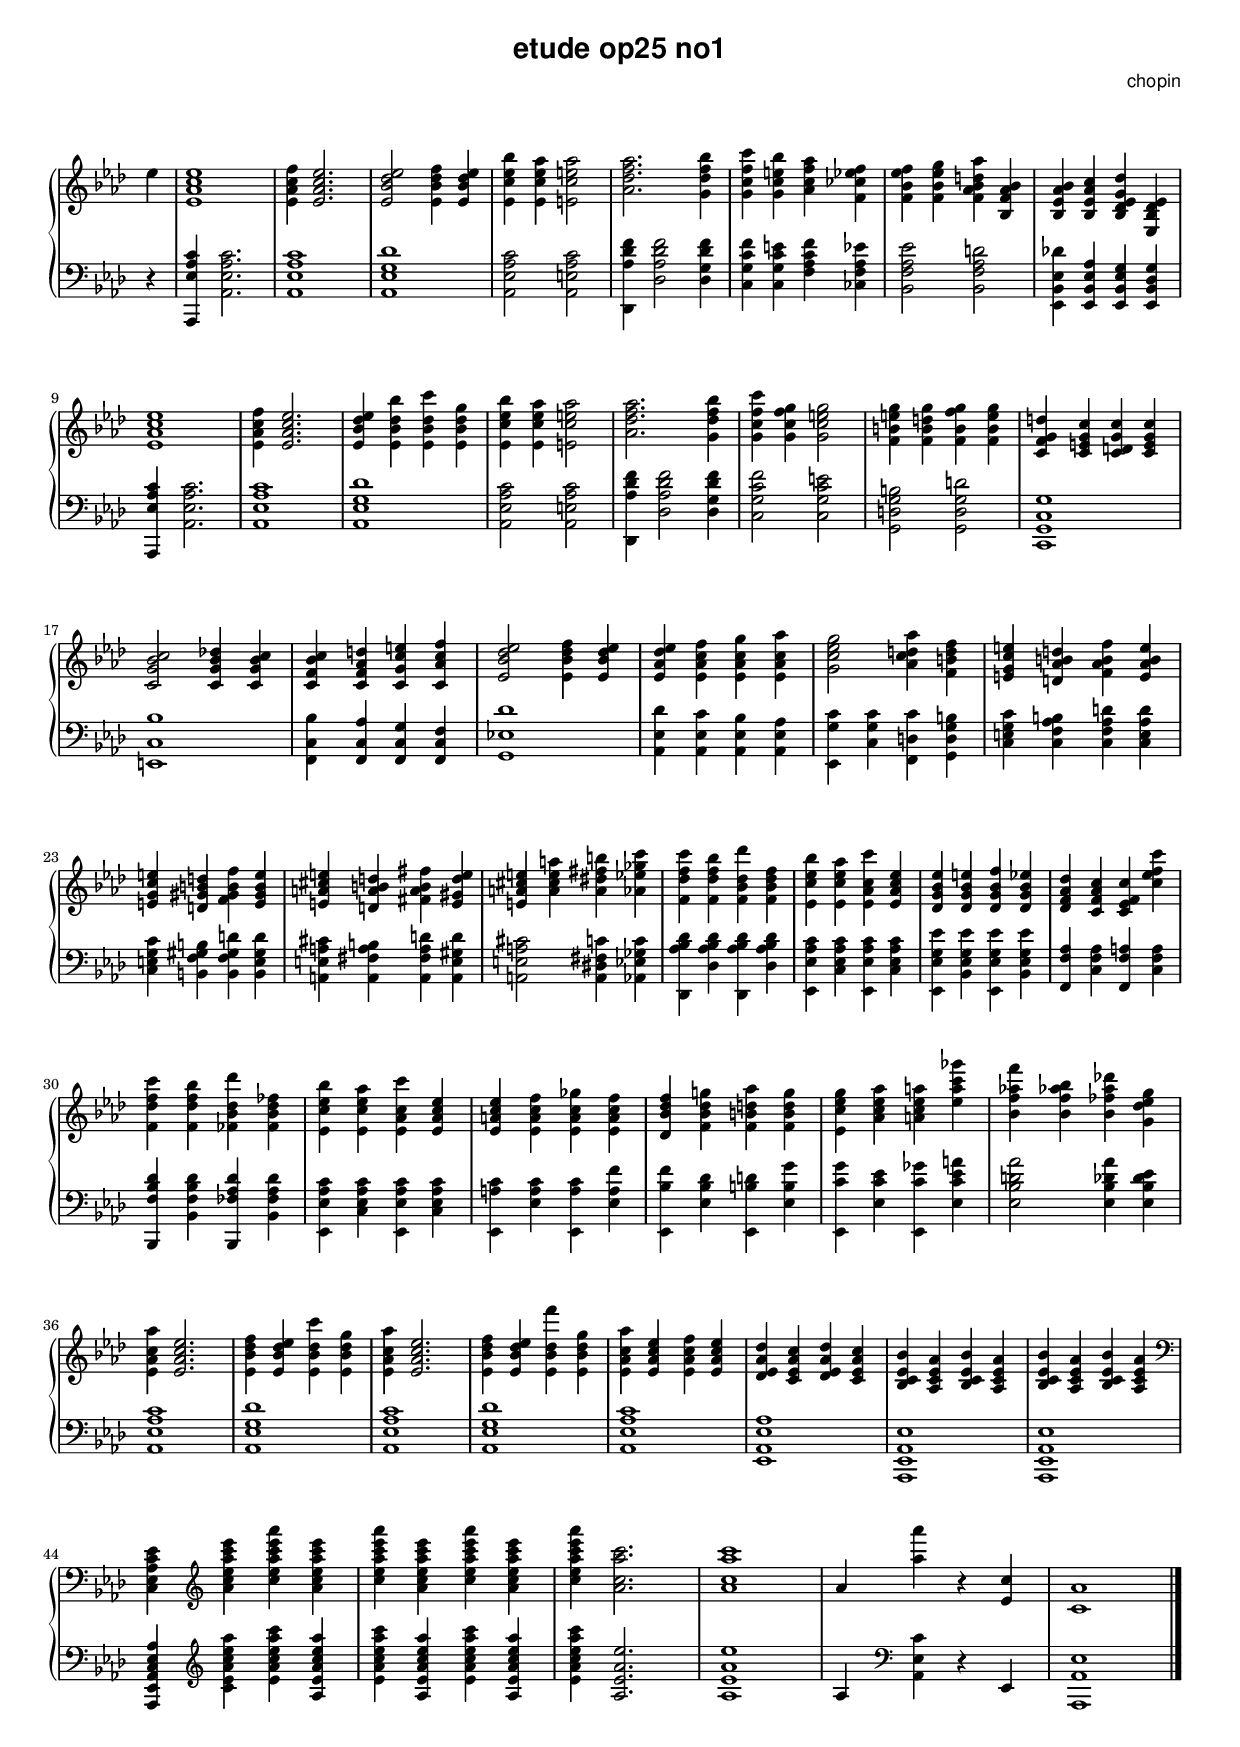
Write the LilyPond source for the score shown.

\version "2.24.0"
% 1-4
upI = \relative c'' {
  \partial 4 es4 | <es, as c es>1 | <es as c f>4 <es as c es>2. | % 1-2
  <es bes' des es>2 <es bes' des f>4 <es bes' des es> | % 3
  <es c' es bes'> <es c' es as> <e c' e as>2 | % 4
}
downI = \relative c, {
  \partial 4 r4 | <as es'' as c>4 <as' es' as c>2. | <as es' as c>1 | % 1-2
  <as es' g des'>1 | <as es' as c>2 <as e' as c>2 | % 3-4
}

% 5-8
upII = \relative c'' {
  <as des f as>2. <g des' f bes>4 | % 5
  <g c f c'>4 <g c e bes'> <as c f as> <f ces' es f> | % 6
  <f bes es f> <f bes es g> <f as bes d as'> <bes, f' as bes> | % 7
  <bes es as bes> <bes es as c> <bes des es g des'> <es, bes' des es> | % 8
}
downII = \relative c, {
  <des as'' des f>4 <des' as' des f>2 <des g des' f>4 | % 5
  <c g' c f> <c g' c e> <f as c f> <ces f as es'> | % 6
  <bes f' as es'>2 <bes f' as d>2 | % 7
  <es, bes' es des'!>4 <es bes' es as>4<es bes' es g>4 <es bes' des g>4 | % 8
  \break
}

% 9-12
upIII = \relative c'' {
  <es, as c es>1 | <es as c f>4 <es as c es>2. | % 9-10
  <es bes' des es>4 <es bes' des bes'> <es bes' des c'> <es bes' des g> | % 11
  <es c' es bes'> <es c' es as> <e c' e as>2 | % 12
}
downIII = \relative c, {
  <as es'' as c>4 <as' es' as c>2. | <as es' as c>1 | % 9-10
  <as es' g des'>1 | <as es' as c>2 <as e' as c>2 | % 11-12
}

% 13-16
upIV = \relative c'' {
  <as des f as>2. <g des' f bes>4 | <g c f c'>4 <g c f g>4 <g c e g>2 | % 13-14
  <f b e g>4 <f b d g>4 <f b f' g>4 <f b e g>4 | % 15
  <c f g d'> <c e g c> <c d g c> <c e g c> | % 16
}
downIV = \relative c, {
  <des as'' des f>4 <des' as' des f>2 <des g des' f>4 | <c g' c f>2 <c g' c e> | % 13-14
  <g d' g b>2 <g d' g d'> | <c, g' c g'>1 | % 15-16
  \break
}

% 17-20
upV = \relative c' {
  <c g' bes c>2 <c g' bes des!>4 <c g' bes c> | % 17
  <c f bes c>4 <c f as d> <c g' c e> <c as' c f> | % 18
  <es bes' des es>2 <es bes' des f>4 <es bes' des es> | % 19
  <es as des es> <es as c f> <es as c g'> <es as c as'> | % 20
}
downV = \relative c, {
  <e c' bes'>1 | <f c' bes'>4 <f c' as'> <f c' g'> <f c' f> | % 17-18
  <g es'! des'>1 | <as es' des'>4 <as es' c'> <as es' bes'> <as es' as> | % 19-20
}

% 21-24
upVI = \relative c'' {
  <g c es g>2 <as c d as'>4 <f b d f> | % 21
  <e g c e> <d as' b d> <f as b f'> <e as b e> | % 22
  <e g c e> <d gis b d> <f gis b f'> <e gis b e> | % 23
  <e a cis e> <d a' b d> <fis a b fis'> <e gis d' e> | % 24
}
downVI = \relative c, {
  <es g' c> <c' g' c> <f, d' c'> <g d' g b> | % 21
  <c e g c> <c f as b> <c f as d> <c e as d> | % 22
  \break
  <c e g c> <b f' gis b> <b f' gis d'> <b e gis d'> | % 23
  <a e' a cis> <a fis' a b> <a fis' a d> <a e' gis d'> | % 24
}

% 25-29
upVII = \relative c' {
  <e a cis e> <a cis e a> <a dis fis b> <as es' ges c> | % 25
  <f des' f c'> <f des' f bes> <f bes des des'> <f bes des f> | % 26
  <es c' es bes'> <es c' es as> <es as c c'> <es as c es> | % 27
  <des g bes es> <des g bes e> <des g bes f'> <des g bes es> | % 28
  <des f as des> <c f as c> <c es f c'> <c' es f c'> | % 29
}
downVII = \relative c {
  <a e' a cis>2 <a dis fis c'>4 <as es' ges c> | % 25
  <des, as'' bes des>4 <des' as' bes des>4
  <des, as'' bes des>4 <des' as' bes des>4 | % 26
  <es, es' as c> <c' es as c> <es, es' as c> <c' es as c> | % 27
  <es, es' g es'> <bes' es g es'> <es, es' g es'> <bes' es g es'> | % 28
  <f f' as> <c' f as> <f, f' a> <c' f a> | % 29
  \break
}

% 30-35
upVIII = \relative c' {
  <f des' f c'> <f des' f bes> <fes bes des des'> <fes bes des fes> | % 30
  <es c' es bes'> <es c' es as> <es as c c'> <es as c es> | % 31
  <es a c es> <es a c f> <es a c ges'> <es a c f> | % 32
  <des bes' des f> <f bes des g!> <f b d as'> <f b d g> | % 33
  <es c' es g> <as c es as> <a c es a> <es' a c ges'> | % 34
  <bes f' as! f'> <bes f' as! bes> <bes fes' as des!> <g des' es g> | % 35
}
downVIII = \relative c, {
  <bes f'' bes des>4 <bes' f' bes des> <bes, fes'' as des> <bes' fes' as des> | % 30
  <es, es' as c> <c' es as c> <es, es' as c> <c' es as c> | % 31
  <es, a' c> <es' a c> <es, a' c> <es' a f'> | % 32
  <es, bes'' f'> <es' bes' des> <es, b'' d> <es' b' g'> | % 33
  <es, c'' g'> <es' c' es> <es, c'' ges'> <es' c' es a> | % 34
  <es bes' d as'>2 <es bes' des as'>4 <es bes' des es>4 | % 35
  \break
}

% 36-43
upIX = \relative c' {
  <es as c as'> <es as c es>2. | % 36
  <es bes' des f>4 <es bes' des es> <es bes' des c'> <es bes' des g> | % 37
  <es as c as'> <es as c es>2. | % 38
  <es bes' des f>4 <es bes' des es> <es bes' des f'> <es bes' des g> | % 39
  <es as c as'> <es as c es> <es as c f> <es as c es> | % 40
  <des es as des> <c es as c> <des es as des> <c es as c> | % 41
  <bes c es bes'> <as c es as> <bes c es bes'> <as c es as> | % 42
  <bes c es bes'> <as c es as> <bes c es bes'> <as c es as> | % 43
}
downIX = \relative c {
  <as es' as c>1 | <as es' g des'> | <as es' as c> | <as es' g des'> | % 36-39
  <as es' as c> | <es as es' as> | <as, es' as es'> | <as es' as es'> | % 40-43
  \break
}

% 44-49
upX = \relative c {
  \clef bass <c es as c es>4 \clef treble
  <as'' c es as c es> <c es as c es as> <as c es as c es> | % 44
  <c es as c es as> <as c es as c es> <c es as c es as> <as c es as c es> | % 45
  <c es as c es as> <as c as' c>2. | <as c as' c>1 | % 46-47
  as4 <as' as'> r <es, c'> | <c as'>1 | % 48-49
  \fine
}
downX = \relative c, {
  <as es' as c es as>4 \clef treble
  <c'' es as c es as> <es as c es as c> <as, es' as c es as> | % 44
  <es' as c es as c> <as, es' as c es as>
  <es' as c es as c> <as, es' as c es as> | % 45
  <es' as c es as c> <as, es' as es'>2. | <as es' as es'>1 | % 46-47
  as4 \clef bass <as, es' c'> r es | <as, as' es'>1 | % 48-49
  \fine
}


#(set-global-staff-size 16)

\paper {
  #(set-paper-size "a4")
  % distribute systems evenly
  ragged-last-bottom = ##f
}

\markup { \vspace #1 }

\header {
  title = \markup { \override #'(font-family . sans) "etude op25 no1" }
  composer = \markup { \override #'(font-family . sans) "chopin" }
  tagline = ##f
}

KEYTIME = { \key as \major \time 4/4 }

up = {
  \upI % 1-4
  \upII % 5-8
  \upIII % 9-12
  \upIV % 13-16
  \upV % 17-20
  \upVI % 21-24
  \upVII % 25-29
  \upVIII % 30-35
  \upIX % 36-43
  \upX % 44-49
}
down = {
  \downI % 1-4
  \downII % 5-8
  \downIII % 9-12
  \downIV % 13-16
  \downV % 17-20
  \downVI % 21-24
  \downVII % 25-29
  \downVIII % 30-35
  \downIX % 36-43
  \downX % 44-49
}

\score {
  % \set Score.extraNatural = ##f
  \new PianoStaff << 
    \new Staff = "up" { \clef treble \KEYTIME \up }
    \new Staff = "down" { \clef bass \KEYTIME \down }
  >>
  \layout {
    indent = 0\mm
    \context {
      \Staff
      \remove "Time_signature_engraver"
  	  % \override SpacingSpanner.common-shortest-duration = #(ly:make-moment 1/4)
    }
  }
}